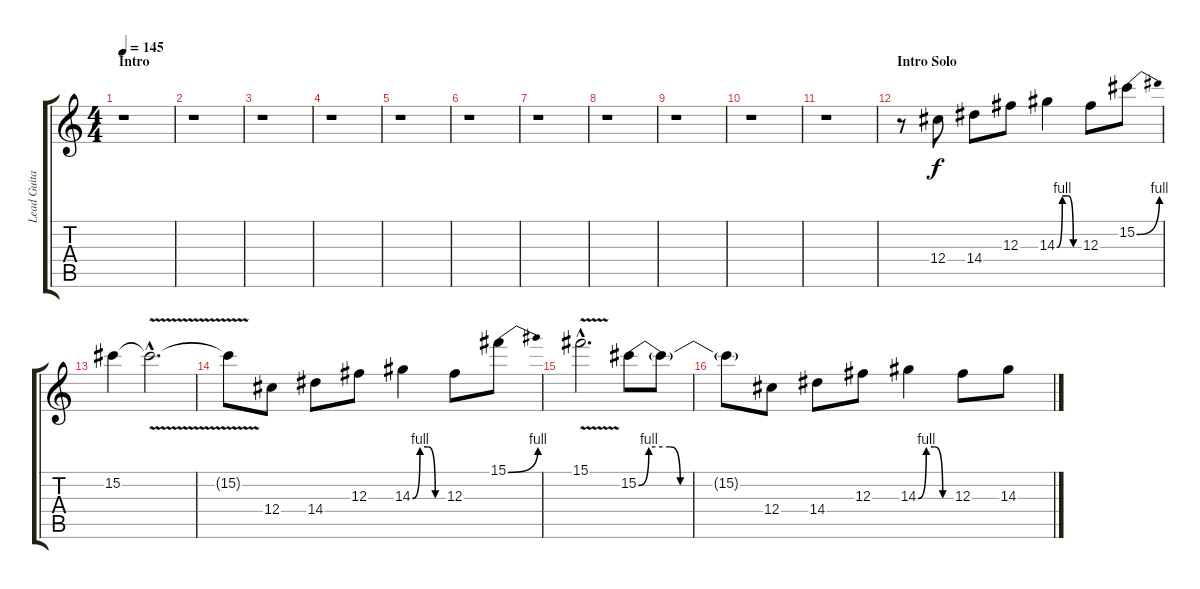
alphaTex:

\track ("Lead Guitar" "Lead Guita") {instrument distortionguitar}
\staff {score tabs}
\tuning (Eb4 Bb3 Gb3 Db3 Ab2 Eb2) {hide}
\ts (4 4)
\section ("" "Intro")
\tempo 145
\clef g2
\ks c
r.1{dy f instrument distortionguitar} |
r.1 |
r.1 |
r.1 |
r.1 |
r.1 |
r.1 |
r.1 |
r.1 |
r.1 |
r.1 |
\section ("" "Intro Solo")
r.8 12.4.8 14.4.8 12.3.8 14.3{be (custom 0 0 15 4 30 4 45 0 60 0)}.4 12.3.8 15.2{be (bend 0 0 60 4)}.8 |
15.2.4 15.2{v hac t}.2{d} |
15.2{v t}.8 12.4.8 14.4.8 12.3.8 14.3{be (custom 0 0 15 4 30 4 45 0 60 0)}.4 12.3.8 15.1{be (bend 0 0 60 4)}.8 |
15.1{v hac}.2{d} 15.2{be (custom 0 0 5 4 15 4 20 0 45 0 60 0)}.8 15.2{t}.8 |
15.2{t}.8 12.4.8 14.4.8 12.3.8 14.3{be (custom 0 0 15 4 30 4 45 0 60 0)}.4 12.3.8 14.3.8
